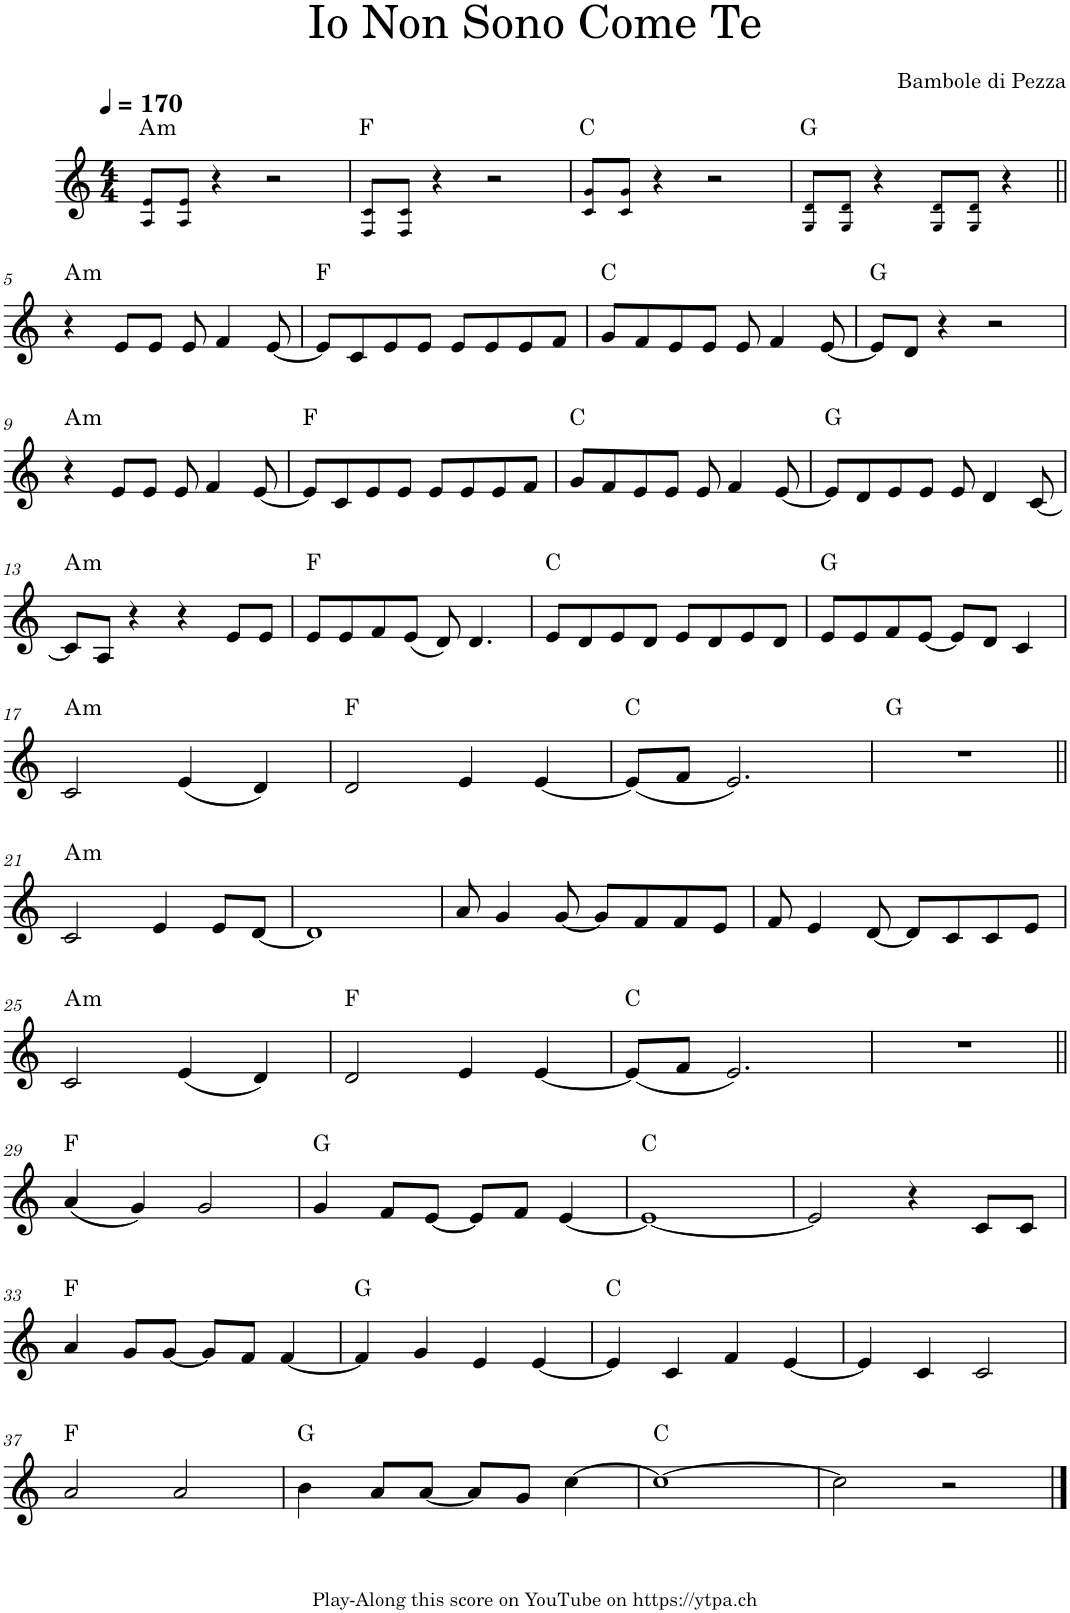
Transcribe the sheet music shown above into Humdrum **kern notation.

**kern	**harte
*part1	*part1
*staff1	*
*I"Piano	*
*I'Pno.	*
*clefG2	*
*k[]	*
*M4/4	*
*MM170	*
=1	=1
!	!LO:H:kt=m
8A!/ 8e!/L	A:min
8A!/ 8e!/J	.
4r	.
2r	.
=2	=2
8F!/ 8c!/L	F:maj
8F!/ 8c!/J	.
4r	.
2r	.
=3	=3
8c!/ 8g!/L	C:maj
8c!/ 8g!/J	.
4r	.
2r	.
=4	=4
8G!/ 8d!/L	G:maj
8G!/ 8d!/J	.
4r	.
8G!/ 8d!/L	.
8G!/ 8d!/J	.
4r	.
!!LO:LB:g=z
=5||	=5||
!	!LO:H:kt=m
4r	A:min
8e/L	.
8e/J	.
8e/	.
4f/	.
[8e/	.
=6	=6
8e/L]	F:maj
8c/	.
8e/	.
8e/J	.
8e/L	.
8e/	.
8e/	.
8f/J	.
=7	=7
8g/L	C:maj
8f/	.
8e/	.
8e/J	.
8e/	.
4f/	.
[8e/	.
=8	=8
8e/L]	G:maj
8d/J	.
4r	.
2r	.
!!LO:LB:g=z
=9	=9
!	!LO:H:kt=m
4r	A:min
8e/L	.
8e/J	.
8e/	.
4f/	.
[8e/	.
=10	=10
8e/L]	F:maj
8c/	.
8e/	.
8e/J	.
8e/L	.
8e/	.
8e/	.
8f/J	.
=11	=11
8g/L	C:maj
8f/	.
8e/	.
8e/J	.
8e/	.
4f/	.
[8e/	.
=12	=12
8e/L]	G:maj
8d/	.
8e/	.
8e/J	.
8e/	.
4d/	.
[8c/	.
!!LO:LB:g=z
=13	=13
!	!LO:H:kt=m
8c/L]	A:min
8A/J	.
4r	.
4r	.
8e/L	.
8e/J	.
=14	=14
8e/L	F:maj
8e/	.
8f/	.
(8e/J	.
8d/)	.
4.d/	.
=15	=15
8e/L	C:maj
8d/	.
8e/	.
8d/J	.
8e/L	.
8d/	.
8e/	.
8d/J	.
=16	=16
8e/L	G:maj
8e/	.
8f/	.
[8e/J	.
8e/L]	.
8d/J	.
4c/	.
!!LO:LB:g=z
=17	=17
!	!LO:H:kt=m
2c/	A:min
(4e/	.
4d/)	.
=18	=18
2d/	F:maj
4e/	.
[4e/	.
=19	=19
(8e/L]	C:maj
8f/J	.
2.e/)	.
=20	=20
1r	G:maj
!!LO:LB:g=z
=21||	=21||
!	!LO:H:kt=m
2c/	A:min
4e/	.
8e/L	.
[8d/J	.
=22	=22
1d]	.
=23	=23
8a/	.
4g/	.
[8g/	.
8g/L]	.
8f/	.
8f/	.
8e/J	.
=24	=24
8f/	.
4e/	.
[8d/	.
8d/L]	.
8c/	.
8c/	.
8e/J	.
!!LO:LB:g=z
=25	=25
!	!LO:H:kt=m
2c/	A:min
(4e/	.
4d/)	.
=26	=26
2d/	F:maj
4e/	.
[4e/	.
=27	=27
(8e/L]	C:maj
8f/J	.
2.e/)	.
=28	=28
1r	.
!!LO:LB:g=z
=29||	=29||
(4a/	F:maj
4g/)	.
2g/	.
=30	=30
4g/	G:maj
8f/L	.
[8e/J	.
8e/L]	.
8f/J	.
[4e/	.
=31	=31
1e_	C:maj
=32	=32
2e/]	.
4r	.
8c/L	.
8c/J	.
!!LO:LB:g=z
=33	=33
4a/	F:maj
8g/L	.
[8g/J	.
8g/L]	.
8f/J	.
[4f/	.
=34	=34
4f/]	G:maj
4g/	.
4e/	.
[4e/	.
=35	=35
4e/]	C:maj
4c/	.
4f/	.
[4e/	.
=36	=36
4e/]	.
4c/	.
2c/	.
!!LO:LB:g=z
=37	=37
2a/	F:maj
2a/	.
=38	=38
4b\	G:maj
8a/L	.
[8a/J	.
8a/L]	.
8g/J	.
[4cc\	.
=39	=39
1cc_	C:maj
=40	=40
2cc\]	.
2r	.
==	==
*-	*-
